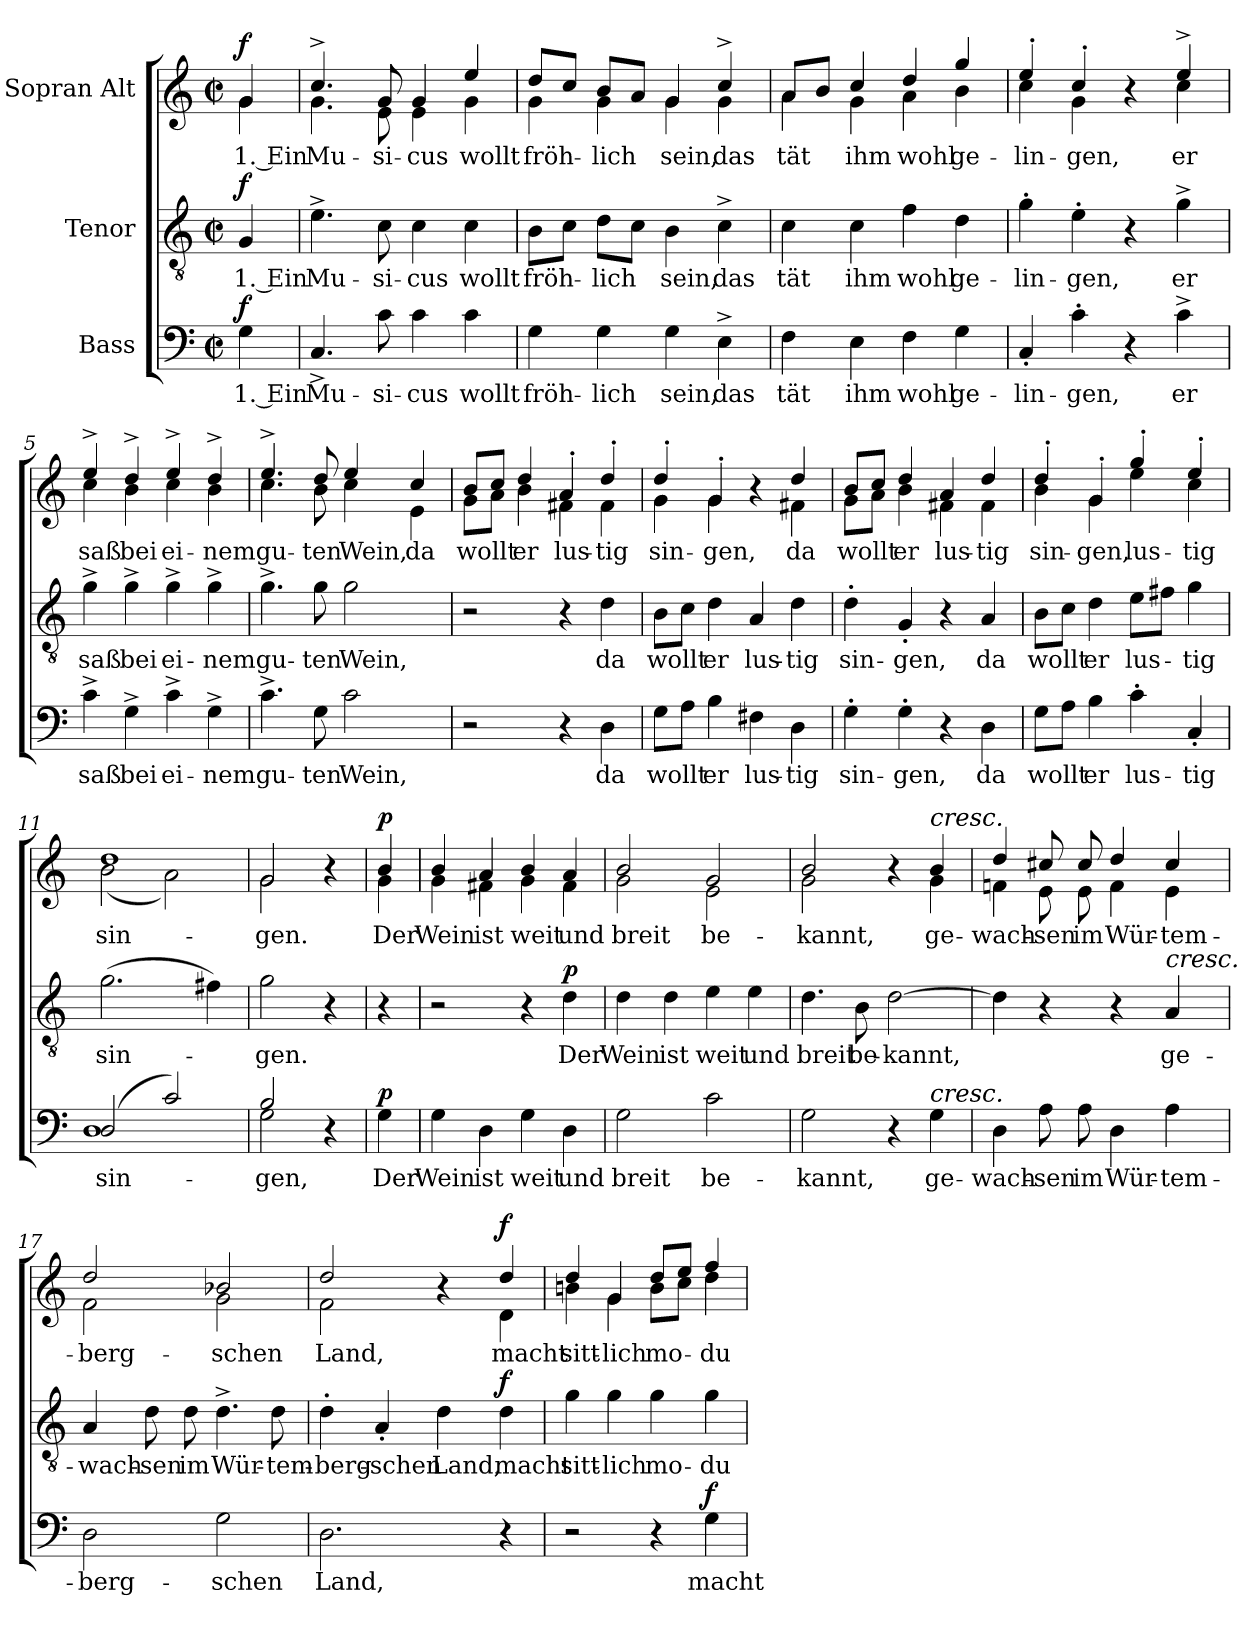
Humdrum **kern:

**kern	**text	**dynam	**kern	**text	**dynam	**kern	**text	**dynam
*part3	*part3	*part3	*part2	*part2	*part2	*part1	*part1	*part1
*staff3	*staff3	*staff3	*staff2	*staff2	*staff2	*staff1	*staff1	*staff1
*I"Bass	*	*	*I"Tenor	*	*	*I"Sopran Alt	*	*
*clefF4	*	*	*clefGv2	*	*	*clefG2	*	*
*k[]	*	*	*k[]	*	*	*k[]	*	*
*M2/2	*	*	*M2/2	*	*	*M2/2	*	*
*met(c|)	*	*	*met(c|)	*	*	*met(c|)	*	*
=	=	=	=	=	=	=	=	=
!	!	!	!	!	!	!LO:TX:a:B:t=Allegro ma non troppo	!	!
!	!LO:LY:b	!LO:DY:a	!	!LO:LY:b	!LO:DY:a	!	!LO:LY:b	!LO:DY:a
*	*	*	*	*	*	*^	*	*
4G\	1. Ein	f	4G/	1. Ein	f	4g/	4g\	1. Ein	f
=1	=1	=1	=1	=1	=1	=1	=1	=1	=1
!	!LO:LY:b	!	!	!LO:LY:b	!	!	!	!LO:LY:b	!
4.C^/	Mu-	.	4.e^\	Mu-	.	4.cc^/	4.g\	Mu-	.
!	!LO:LY:b	!	!	!LO:LY:b	!	!	!	!LO:LY:b	!
8c\	-si-	.	8c\	-si-	.	8g/	8e\	-si-	.
!	!LO:LY:b	!	!	!LO:LY:b	!	!	!	!LO:LY:b	!
4c\	-cus	.	4c\	-cus	.	4g/	4e\	-cus	.
!	!LO:LY:b	!	!	!LO:LY:b	!	!	!	!LO:LY:b	!
4c\	wollt	.	4c\	wollt	.	4ee/	4g\	wollt	.
=2	=2	=2	=2	=2	=2	=2	=2	=2	=2
!	!LO:LY:b	!	!	!LO:LY:b	!	!	!	!LO:LY:b	!
4G\	fröh-	.	8B\L	fröh-	.	8dd/L	4g\	fröh-	.
.	.	.	8c\J	.	.	8cc/J	.	.	.
!	!LO:LY:b	!	!	!LO:LY:b	!	!	!	!LO:LY:b	!
4G\	-lich	.	8d\L	-lich	.	8b/L	4g\	-lich	.
.	.	.	8c\J	.	.	8a/J	.	.	.
!	!LO:LY:b	!	!	!LO:LY:b	!	!	!	!LO:LY:b	!
4G\	sein,	.	4B\	sein,	.	4g/	4g\	sein,	.
!	!LO:LY:b	!	!	!LO:LY:b	!	!	!	!LO:LY:b	!
4E^\	das	.	4c^\	das	.	4cc^/	4g\	das	.
=3	=3	=3	=3	=3	=3	=3	=3	=3	=3
!	!LO:LY:b	!	!	!LO:LY:b	!	!	!	!LO:LY:b	!
4F\	tät	.	4c\	tät	.	8a/L	4a\	tät	.
.	.	.	.	.	.	8b/J	.	.	.
!	!LO:LY:b	!	!	!LO:LY:b	!	!	!	!LO:LY:b	!
4E\	ihm	.	4c\	ihm	.	4cc/	4g\	ihm	.
!	!LO:LY:b	!	!	!LO:LY:b	!	!	!	!LO:LY:b	!
4F\	wohl	.	4f\	wohl	.	4dd/	4a\	wohl	.
!	!LO:LY:b	!	!	!LO:LY:b	!	!	!	!LO:LY:b	!
4G\	ge-	.	4d\	ge-	.	4gg/	4b\	ge-	.
!!LO:LB:g=z	!!
=4	=4	=4	=4	=4	=4	=4	=4	=4	=4
!	!LO:LY:b	!	!	!LO:LY:b	!	!	!	!LO:LY:b	!
4C'/	-lin-	.	4g'\	-lin-	.	4ee'/	4cc\	-lin-	.
!	!LO:LY:b	!	!	!LO:LY:b	!	!	!	!LO:LY:b	!
4c'\	-gen,	.	4e'\	-gen,	.	4cc'/	4g\	-gen,	.
4r	.	.	4r	.	.	4r	4ryy	.	.
!	!LO:LY:b	!	!	!LO:LY:b	!	!	!	!LO:LY:b	!
4c^\	er	.	4g^\	er	.	4ee^/	4cc\	er	.
=5	=5	=5	=5	=5	=5	=5	=5	=5	=5
!	!LO:LY:b	!	!	!LO:LY:b	!	!	!	!LO:LY:b	!
4c^\	saß	.	4g^\	saß	.	4ee^/	4cc\	saß	.
!	!LO:LY:b	!	!	!LO:LY:b	!	!	!	!LO:LY:b	!
4G^\	bei	.	4g^\	bei	.	4dd^/	4b\	bei	.
!	!LO:LY:b	!	!	!LO:LY:b	!	!	!	!LO:LY:b	!
4c^\	ei-	.	4g^\	ei-	.	4ee^/	4cc\	ei-	.
!	!LO:LY:b	!	!	!LO:LY:b	!	!	!	!LO:LY:b	!
4G^\	-nem	.	4g^\	-nem	.	4dd^/	4b\	-nem	.
=6	=6	=6	=6	=6	=6	=6	=6	=6	=6
!	!LO:LY:b	!	!	!LO:LY:b	!	!	!	!LO:LY:b	!
4.c^\	gu-	.	4.g^\	gu-	.	4.ee^/	4.cc\	gu-	.
!	!LO:LY:b	!	!	!LO:LY:b	!	!	!	!LO:LY:b	!
8G\	-ten	.	8g\	-ten	.	8dd/	8b\	-ten	.
!	!LO:LY:b	!	!	!LO:LY:b	!	!	!	!LO:LY:b	!
2c\	Wein,	.	2g\	Wein,	.	4ee/	4cc\	Wein,	.
!	!	!	!	!	!	!	!	!LO:LY:b	!
.	.	.	.	.	.	4cc/	4e\	da	.
=7	=7	=7	=7	=7	=7	=7	=7	=7	=7
!	!	!	!	!	!	!	!	!LO:LY:b	!
2r	.	.	2r	.	.	8b/L	8g\L	wollt	.
.	.	.	.	.	.	8cc/J	8a\J	.	.
!	!	!	!	!	!	!	!	!LO:LY:b	!
.	.	.	.	.	.	4dd/	4b\	er	.
!	!	!	!	!	!	!	!	!LO:LY:b	!
4r	.	.	4r	.	.	4a'/	4f#X\	lus-	.
!	!LO:LY:b	!	!	!LO:LY:b	!	!	!	!LO:LY:b	!
4D\	da	.	4d\	da	.	4dd'/	4f#\	-tig	.
!!LO:LB:g=z	!!
=8	=8	=8	=8	=8	=8	=8	=8	=8	=8
!	!LO:LY:b	!	!	!LO:LY:b	!	!	!	!LO:LY:b	!
8G\L	wollt	.	8B\L	wollt	.	4dd'/	4g\	sin-	.
8A\J	.	.	8c\J	.	.	.	.	.	.
!	!LO:LY:b	!	!	!LO:LY:b	!	!	!	!LO:LY:b	!
4B\	er	.	4d\	er	.	4g'/	4g\	-gen,	.
!	!LO:LY:b	!	!	!LO:LY:b	!	!	!	!	!
4F#X\	lus-	.	4A/	lus-	.	4r	4ryy	.	.
!	!LO:LY:b	!	!	!LO:LY:b	!	!	!	!LO:LY:b	!
4D\	-tig	.	4d\	-tig	.	4dd/	4f#X\	da	.
=9	=9	=9	=9	=9	=9	=9	=9	=9	=9
!	!LO:LY:b	!	!	!LO:LY:b	!	!	!	!LO:LY:b	!
4G'\	sin-	.	4d'\	sin-	.	8b/L	8g\L	wollt	.
.	.	.	.	.	.	8cc/J	8a\J	.	.
!	!LO:LY:b	!	!	!LO:LY:b	!	!	!	!LO:LY:b	!
4G'\	-gen,	.	4G'/	-gen,	.	4dd/	4b\	er	.
!	!	!	!	!	!	!	!	!LO:LY:b	!
4r	.	.	4r	.	.	4a/	4f#X\	lus-	.
!	!LO:LY:b	!	!	!LO:LY:b	!	!	!	!LO:LY:b	!
4D\	da	.	4A/	da	.	4dd/	4f#\	-tig	.
=10	=10	=10	=10	=10	=10	=10	=10	=10	=10
!	!LO:LY:b	!	!	!LO:LY:b	!	!	!	!LO:LY:b	!
8G\L	wollt	.	8B\L	wollt	.	4dd'/	4b\	sin-	.
8A\J	.	.	8c\J	.	.	.	.	.	.
!	!LO:LY:b	!	!	!LO:LY:b	!	!	!	!LO:LY:b	!
4B\	er	.	4d\	er	.	4g'/	4g\	-gen,	.
!	!LO:LY:b	!	!	!LO:LY:b	!	!	!	!LO:LY:b	!
4c'\	lus-	.	8e\L	lus-	.	4gg'/	4ee\	lus-	.
.	.	.	8f#X\J	.	.	.	.	.	.
!	!LO:LY:b	!	!	!LO:LY:b	!	!	!	!LO:LY:b	!
4C'/	-tig	.	4g\	-tig	.	4ee'/	4cc\	-tig	.
=11	=11	=11	=11	=11	=11	=11	=11	=11	=11
!LO:TX:a:B:t=a 2	!	!	!	!	!	!	!	!	!
!	!LO:LY:b	!	!	!LO:LY:b	!	!	!	!LO:LY:b	!
*^	*	*	*	*	*	*	*	*	*
(2D/	1D	sin-	.	(2.g\	sin-	.	1dd	(2b\	sin-	.
2c/)	.	.	.	.	.	.	.	2a\)	.	.
.	.	.	.	4f#X\)	.	.	.	.	.	.
=12	=12	=12	=12	=12	=12	=12	=12	=12	=12	=12
!	!	!LO:LY:b	!	!	!LO:LY:b	!	!	!	!LO:LY:b	!
2B/	2G\	-gen,	.	2g\	-gen.	.	2g/	2g\	-gen.	.
4r	4ryy	.	.	4r	.	.	4r	4ryy	.	.
!!LO:PB:g=z	!!
=12X1	=12X1	=12X1	=12X1	=12X1	=12X1	=12X1	=12X1	=12X1	=12X1	=12X1
!	!	!LO:LY:b	!LO:DY:a	!	!	!	!	!	!LO:LY:b	!LO:DY:a
*v	*v	*	*	*	*	*	*	*	*	*
4G\	Der	p	4r	.	.	4b/	4g\	Der	p
=13	=13	=13	=13	=13	=13	=13	=13	=13	=13
!	!LO:LY:b	!	!	!	!	!	!	!LO:LY:b	!
4G\	Wein	.	2r	.	.	4b/	4g\	Wein	.
!	!LO:LY:b	!	!	!	!	!	!	!LO:LY:b	!
4D\	ist	.	.	.	.	4a/	4f#X\	ist	.
!	!LO:LY:b	!	!	!	!	!	!	!LO:LY:b	!
4G\	weit	.	4r	.	.	4b/	4g\	weit	.
!	!LO:LY:b	!	!	!LO:LY:b	!LO:DY:a	!	!	!LO:LY:b	!
4D\	und	.	4d\	Der	p	4a/	4f#\	und	.
=14	=14	=14	=14	=14	=14	=14	=14	=14	=14
!	!LO:LY:b	!	!	!LO:LY:b	!	!	!	!LO:LY:b	!
2G\	breit	.	4d\	Wein	.	2b/	2g\	breit	.
!	!	!	!	!LO:LY:b	!	!	!	!	!
.	.	.	4d\	ist	.	.	.	.	.
!	!LO:LY:b	!	!	!LO:LY:b	!	!	!	!LO:LY:b	!
2c\	be-	.	4e\	weit	.	2g/	2e\	be-	.
!	!	!	!	!LO:LY:b	!	!	!	!	!
.	.	.	4e\	und	.	.	.	.	.
=15	=15	=15	=15	=15	=15	=15	=15	=15	=15
!	!LO:LY:b	!	!	!LO:LY:b	!	!	!	!LO:LY:b	!
2G\	-kannt,	.	4.d\	breit	.	2b/	2g\	-kannt,	.
!	!	!	!	!LO:LY:b	!	!	!	!	!
.	.	.	8B\	be-	.	.	.	.	.
!	!	!	!	!LO:LY:b	!	!	!	!	!
4r	.	.	[2d\	-kannt,	.	4r	4ryy	.	.
!	!	!	!	!	!	!LO:TX:a:i:t=cresc.	!	!	!
!LO:TX:a:i:t=cresc.	!	!	!	!	!	!	!	!	!
!	!LO:LY:b	!	!	!	!	!	!	!LO:LY:b	!
4G\	ge-	.	.	.	.	4b/	4g\	ge-	.
!!LO:LB:g=z	!!
=16	=16	=16	=16	=16	=16	=16	=16	=16	=16
!	!LO:LY:b	!	!	!	!	!	!	!LO:LY:b	!
4D\	-wach-	.	4d\]	.	.	4dd/	4fn\	-wach-	.
!	!LO:LY:b	!	!	!	!	!	!	!LO:LY:b	!
8A\	-sen	.	4r	.	.	8cc#X/	8e\	-sen	.
!	!LO:LY:b	!	!	!	!	!	!	!LO:LY:b	!
8A\	im	.	.	.	.	8cc#/	8e\	im	.
!	!LO:LY:b	!	!	!	!	!	!	!LO:LY:b	!
4D\	Wür-	.	4r	.	.	4dd/	4f\	Wür-	.
!	!	!	!LO:TX:a:i:t=cresc.	!	!	!	!	!	!
!	!LO:LY:b	!	!	!LO:LY:b	!	!	!	!LO:LY:b	!
4A\	-tem-	.	4A/	ge-	.	4cc#/	4e\	-tem-	.
=17	=17	=17	=17	=17	=17	=17	=17	=17	=17
!	!LO:LY:b	!	!	!LO:LY:b	!	!	!	!LO:LY:b	!
2D\	-berg-	.	4A/	-wach-	.	2dd/	2f\	-berg-	.
!	!	!	!	!LO:LY:b	!	!	!	!	!
.	.	.	8d\	-sen	.	.	.	.	.
!	!	!	!	!LO:LY:b	!	!	!	!	!
.	.	.	8d\	im	.	.	.	.	.
!	!LO:LY:b	!	!	!LO:LY:b	!	!	!	!LO:LY:b	!
2G\	-schen	.	4.d^\	Wür-	.	2b-X/	2g\	-schen	.
!	!	!	!	!LO:LY:b	!	!	!	!	!
.	.	.	8d\	-tem-	.	.	.	.	.
=18	=18	=18	=18	=18	=18	=18	=18	=18	=18
!	!LO:LY:b	!	!	!LO:LY:b	!	!	!	!LO:LY:b	!
2.D\	Land,	.	4d'\	-berg-	.	2dd/	2f\	Land,	.
!	!	!	!	!LO:LY:b	!	!	!	!	!
.	.	.	4A'/	-schen	.	.	.	.	.
!	!	!	!	!LO:LY:b	!	!	!	!	!
.	.	.	4d\	Land,	.	4r	4ryy	.	.
!	!	!	!	!LO:LY:b	!LO:DY:a	!	!	!LO:LY:b	!LO:DY:a
4r	.	.	4d\	macht	f	4dd/	4d\	macht	f
!!LO:LB:g=z	!!
=19	=19	=19	=19	=19	=19	=19	=19	=19	=19
!	!	!	!	!LO:LY:b	!	!	!	!LO:LY:b	!
2r	.	.	4g\	sitt-	.	4dd/	4bn\	sitt-	.
!	!	!	!	!LO:LY:b	!	!	!	!LO:LY:b	!
.	.	.	4g\	-lich	.	4g/	4g\	-lich	.
!	!	!	!	!LO:LY:b	!	!	!	!LO:LY:b	!
4r	.	.	4g\	mo-	.	8dd/L	8b\L	mo-	.
.	.	.	.	.	.	8ee/J	8cc\J	.	.
!	!LO:LY:b	!LO:DY:a	!	!LO:LY:b	!	!	!	!LO:LY:b	!
4G\	macht	f	4g\	-du-	.	4ff/	4dd\	-du-	.
*	*	*	*	*	*	*v	*v	*	*
=	=	=	=	=	=	=	=	=
*-	*-	*-	*-	*-	*-	*-	*-	*-
